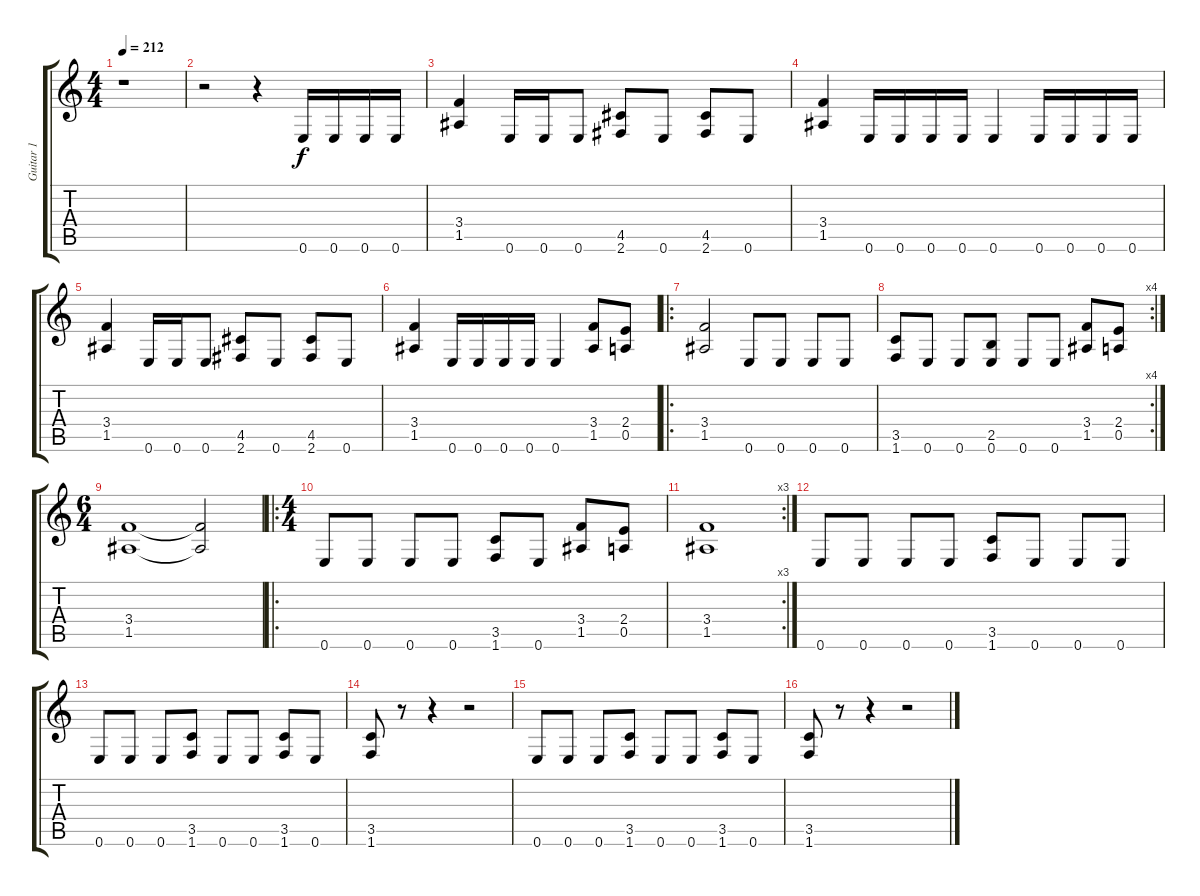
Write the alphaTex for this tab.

\track ("Guitar 1" "Guitar 1") {instrument distortionguitar}
\staff {score tabs}
\tuning (E4 B3 G3 D3 A2 E2) {hide}
\ts (4 4)
\tempo 212
\clef g2
\ks c
r.1{dy f instrument distortionguitar} |
r.2 r.4 0.6.16 0.6.16 0.6.16 0.6.16 |
(3.4 1.5).4 0.6.16 0.6.16 0.6.8 (4.5 2.6).8 0.6.8 (4.5 2.6).8 0.6.8 |
(3.4 1.5).4 0.6.16 0.6.16 0.6.16 0.6.16 0.6.4 0.6.16 0.6.16 0.6.16 0.6.16 |
(3.4 1.5).4 0.6.16 0.6.16 0.6.8 (4.5 2.6).8 0.6.8 (4.5 2.6).8 0.6.8 |
(3.4 1.5).4 0.6.16 0.6.16 0.6.16 0.6.16 0.6.4 (3.4 1.5).8 (2.4 0.5).8 |
\ro
(3.4 1.5).2 0.6.8 0.6.8 0.6.8 0.6.8 |
\rc 4
(3.5 1.6).8 0.6.8 0.6.8 (2.5 0.6).8 0.6.8 0.6.8 (3.4 1.5).8 (2.4 0.5).8 |
\ts (6 4)
(3.4 1.5).1 (3.4{t} 1.5{t}).2 |
\ro
\ts (4 4)
0.6.8 0.6.8 0.6.8 0.6.8 (3.5 1.6).8 0.6.8 (3.4 1.5).8 (2.4 0.5).8 |
\rc 3
(3.4 1.5).1 |
0.6.8 0.6.8 0.6.8 0.6.8 (3.5 1.6).8 0.6.8 0.6.8 0.6.8 |
0.6.8 0.6.8 0.6.8 (3.5 1.6).8 0.6.8 0.6.8 (3.5 1.6).8 0.6.8 |
(3.5 1.6).8 r.8 r.4 r.2 |
0.6.8 0.6.8 0.6.8 (3.5 1.6).8 0.6.8 0.6.8 (3.5 1.6).8 0.6.8 |
(3.5 1.6).8 r.8 r.4 r.2
